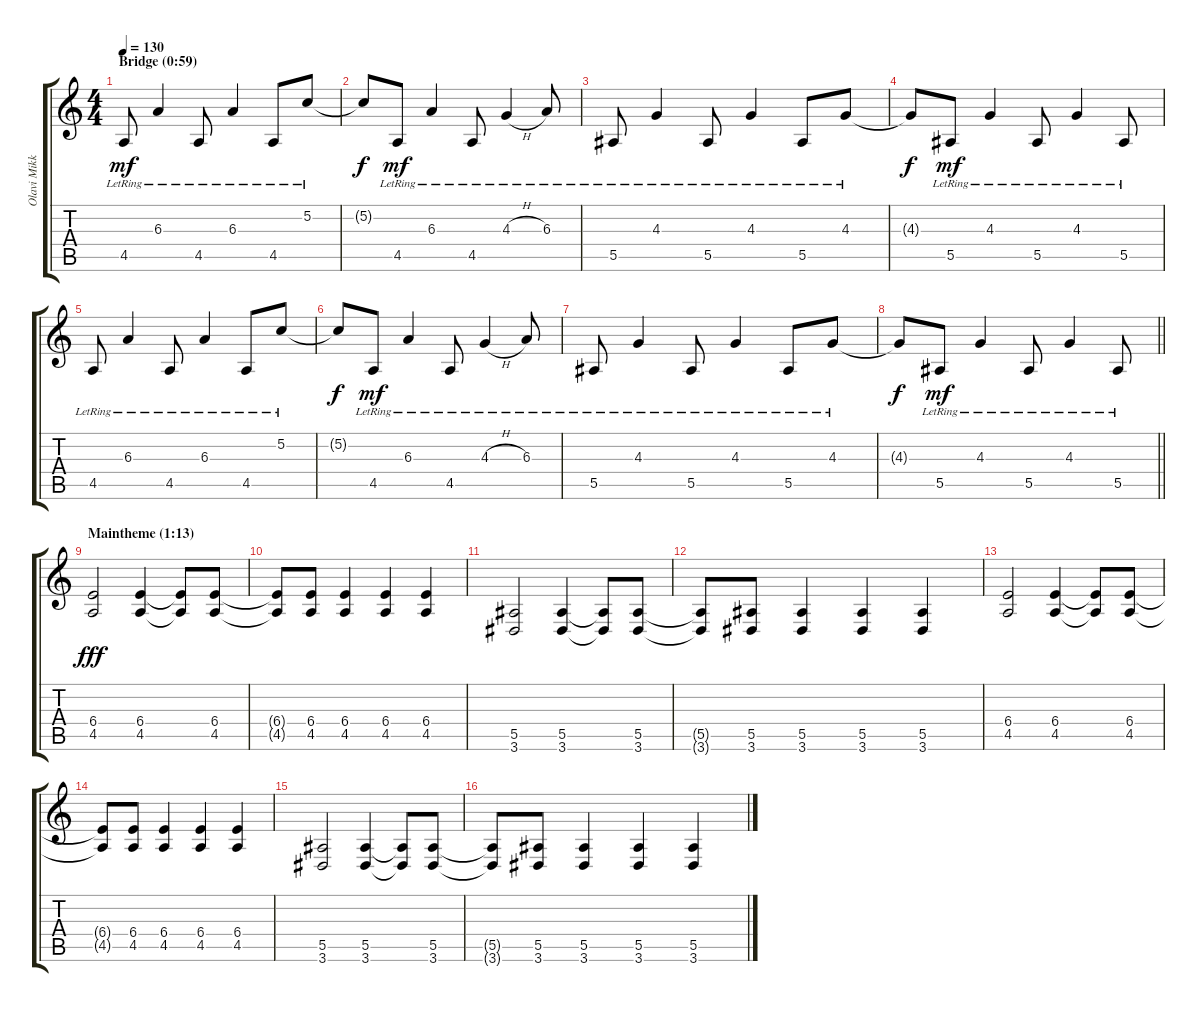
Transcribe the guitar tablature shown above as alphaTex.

\track ("Olavi Mikkonen 2" "Olavi Mikk") {instrument distortionguitar}
\staff {score tabs}
\tuning (C4 G3 Eb3 Bb2 F2 C2) {hide}
\ts (4 4)
\section ("" "Bridge (0:59)")
\tempo 130
\clef g2
\ks c
4.5{lr}.8{dy mf} 6.3{lr}.4 4.5{lr}.8 6.3{lr}.4 4.5{lr}.8 5.2{lr}.8 |
5.2{t}.8{dy f} 4.5{lr}.8{dy mf} 6.3{lr}.4 4.5{lr}.8 4.3{h lr}.4 6.3{lr}.8 |
5.5{lr}.8 4.3{lr}.4 5.5{lr}.8 4.3{lr}.4 5.5{lr}.8 4.3{lr}.8 |
4.3{t}.8{dy f} 5.5{lr}.8{dy mf} 4.3{lr}.4 5.5{lr}.8 4.3{lr}.4 5.5{lr}.8 |
4.5{lr}.8 6.3{lr}.4 4.5{lr}.8 6.3{lr}.4 4.5{lr}.8 5.2{lr}.8 |
5.2{t}.8{dy f} 4.5{lr}.8{dy mf} 6.3{lr}.4 4.5{lr}.8 4.3{h lr}.4 6.3{lr}.8 |
5.5{lr}.8 4.3{lr}.4 5.5{lr}.8 4.3{lr}.4 5.5{lr}.8 4.3{lr}.8 |
\barLineRight lightlight
4.3{t}.8{dy f} 5.5{lr}.8{dy mf} 4.3{lr}.4 5.5{lr}.8 4.3{lr}.4 5.5{lr}.8 |
\section ("" "Maintheme (1:13)")
(6.4 4.5).2{dy fff} (6.4 4.5).4 (6.4{t} 4.5{t}).8 (6.4 4.5).8 |
(6.4{t} 4.5{t}).8 (6.4 4.5).8 (6.4 4.5).4 (6.4 4.5).4 (6.4 4.5).4 |
(5.5 3.6).2 (5.5 3.6).4 (5.5{t} 3.6{t}).8 (5.5 3.6).8 |
(5.5{t} 3.6{t}).8 (5.5 3.6).8 (5.5 3.6).4 (5.5 3.6).4 (5.5 3.6).4 |
(6.4 4.5).2 (6.4 4.5).4 (6.4{t} 4.5{t}).8 (6.4 4.5).8 |
(6.4{t} 4.5{t}).8 (6.4 4.5).8 (6.4 4.5).4 (6.4 4.5).4 (6.4 4.5).4 |
(5.5 3.6).2 (5.5 3.6).4 (5.5{t} 3.6{t}).8 (5.5 3.6).8 |
(5.5{t} 3.6{t}).8 (5.5 3.6).8 (5.5 3.6).4 (5.5 3.6).4 (5.5 3.6).4
